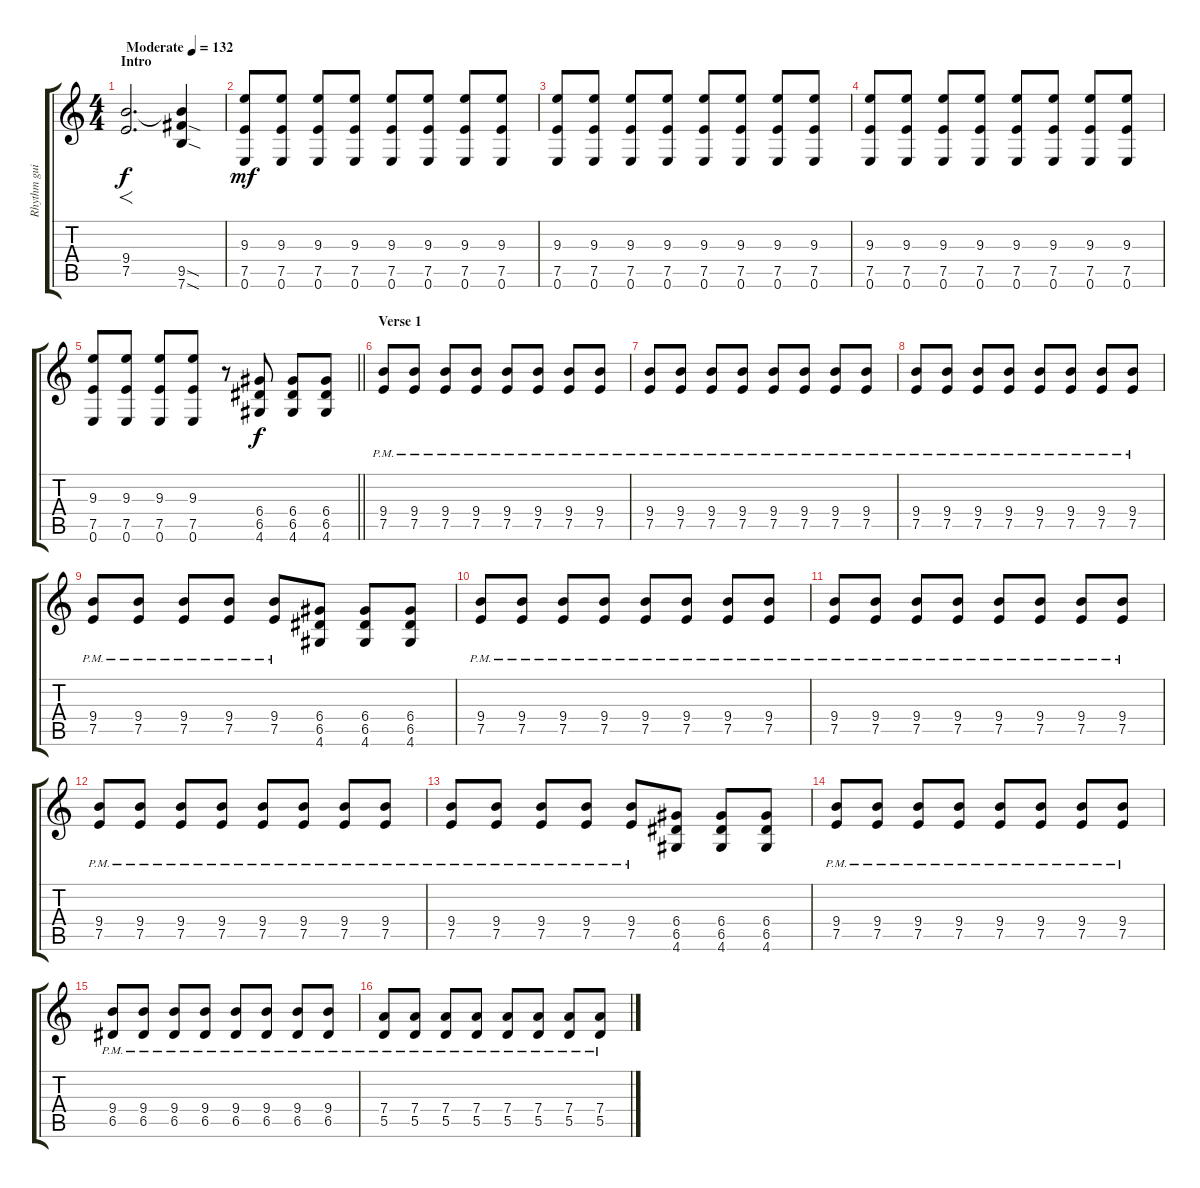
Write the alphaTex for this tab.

\track ("Rhythm guitar" "Rhythm gui") {instrument distortionguitar}
\staff {score tabs}
\tuning (E4 B3 G3 D3 A2 E2) {hide}
\ts (4 4)
\section ("" "Intro")
\tempo (132 "Moderate")
\clef g2
\ks c
(9.4 7.5).2{f d dy f instrument distortionguitar} (9.4{t} 9.5{sod} 7.6{sod}).4 |
(9.3 7.5 0.6).8{dy mf} (9.3 7.5 0.6).8 (9.3 7.5 0.6).8 (9.3 7.5 0.6).8 (9.3 7.5 0.6).8 (9.3 7.5 0.6).8 (9.3 7.5 0.6).8 (9.3 7.5 0.6).8 |
(9.3 7.5 0.6).8 (9.3 7.5 0.6).8 (9.3 7.5 0.6).8 (9.3 7.5 0.6).8 (9.3 7.5 0.6).8 (9.3 7.5 0.6).8 (9.3 7.5 0.6).8 (9.3 7.5 0.6).8 |
(9.3 7.5 0.6).8 (9.3 7.5 0.6).8 (9.3 7.5 0.6).8 (9.3 7.5 0.6).8 (9.3 7.5 0.6).8 (9.3 7.5 0.6).8 (9.3 7.5 0.6).8 (9.3 7.5 0.6).8 |
\barLineRight lightlight
(9.3 7.5 0.6).8 (9.3 7.5 0.6).8 (9.3 7.5 0.6).8 (9.3 7.5 0.6).8 r.8 (6.4 6.5 4.6).8{dy f} (6.4 6.5 4.6).8 (6.4 6.5 4.6).8 |
\section ("" "Verse 1")
(9.4{pm} 7.5{pm}).8 (9.4{pm} 7.5{pm}).8 (9.4{pm} 7.5{pm}).8 (9.4{pm} 7.5{pm}).8 (9.4{pm} 7.5{pm}).8 (9.4{pm} 7.5{pm}).8 (9.4{pm} 7.5{pm}).8 (9.4{pm} 7.5{pm}).8 |
(9.4{pm} 7.5{pm}).8 (9.4{pm} 7.5{pm}).8 (9.4{pm} 7.5{pm}).8 (9.4{pm} 7.5{pm}).8 (9.4{pm} 7.5{pm}).8 (9.4{pm} 7.5{pm}).8 (9.4{pm} 7.5{pm}).8 (9.4{pm} 7.5{pm}).8 |
(9.4{pm} 7.5{pm}).8 (9.4{pm} 7.5{pm}).8 (9.4{pm} 7.5{pm}).8 (9.4{pm} 7.5{pm}).8 (9.4{pm} 7.5{pm}).8 (9.4{pm} 7.5{pm}).8 (9.4{pm} 7.5{pm}).8 (9.4{pm} 7.5{pm}).8 |
(9.4{pm} 7.5{pm}).8 (9.4{pm} 7.5{pm}).8 (9.4{pm} 7.5{pm}).8 (9.4{pm} 7.5{pm}).8 (9.4{pm} 7.5{pm}).8 (6.4 6.5 4.6).8 (6.4 6.5 4.6).8 (6.4 6.5 4.6).8 |
(9.4{pm} 7.5{pm}).8 (9.4{pm} 7.5{pm}).8 (9.4{pm} 7.5{pm}).8 (9.4{pm} 7.5{pm}).8 (9.4{pm} 7.5{pm}).8 (9.4{pm} 7.5{pm}).8 (9.4{pm} 7.5{pm}).8 (9.4{pm} 7.5{pm}).8 |
(9.4{pm} 7.5{pm}).8 (9.4{pm} 7.5{pm}).8 (9.4{pm} 7.5{pm}).8 (9.4{pm} 7.5{pm}).8 (9.4{pm} 7.5{pm}).8 (9.4{pm} 7.5{pm}).8 (9.4{pm} 7.5{pm}).8 (9.4{pm} 7.5{pm}).8 |
(9.4{pm} 7.5{pm}).8 (9.4{pm} 7.5{pm}).8 (9.4{pm} 7.5{pm}).8 (9.4{pm} 7.5{pm}).8 (9.4{pm} 7.5{pm}).8 (9.4{pm} 7.5{pm}).8 (9.4{pm} 7.5{pm}).8 (9.4{pm} 7.5{pm}).8 |
(9.4{pm} 7.5{pm}).8 (9.4{pm} 7.5{pm}).8 (9.4{pm} 7.5{pm}).8 (9.4{pm} 7.5{pm}).8 (9.4{pm} 7.5{pm}).8 (6.4 6.5 4.6).8 (6.4 6.5 4.6).8 (6.4 6.5 4.6).8 |
(9.4{pm} 7.5{pm}).8 (9.4{pm} 7.5{pm}).8 (9.4{pm} 7.5{pm}).8 (9.4{pm} 7.5{pm}).8 (9.4{pm} 7.5{pm}).8 (9.4{pm} 7.5{pm}).8 (9.4{pm} 7.5{pm}).8 (9.4{pm} 7.5{pm}).8 |
(9.4{pm} 6.5{pm}).8 (9.4{pm} 6.5{pm}).8 (9.4{pm} 6.5{pm}).8 (9.4{pm} 6.5{pm}).8 (9.4{pm} 6.5{pm}).8 (9.4{pm} 6.5{pm}).8 (9.4{pm} 6.5{pm}).8 (9.4{pm} 6.5{pm}).8 |
(7.4{pm} 5.5{pm}).8 (7.4{pm} 5.5{pm}).8 (7.4{pm} 5.5{pm}).8 (7.4{pm} 5.5{pm}).8 (7.4{pm} 5.5{pm}).8 (7.4{pm} 5.5{pm}).8 (7.4{pm} 5.5{pm}).8 (7.4{pm} 5.5{pm}).8
